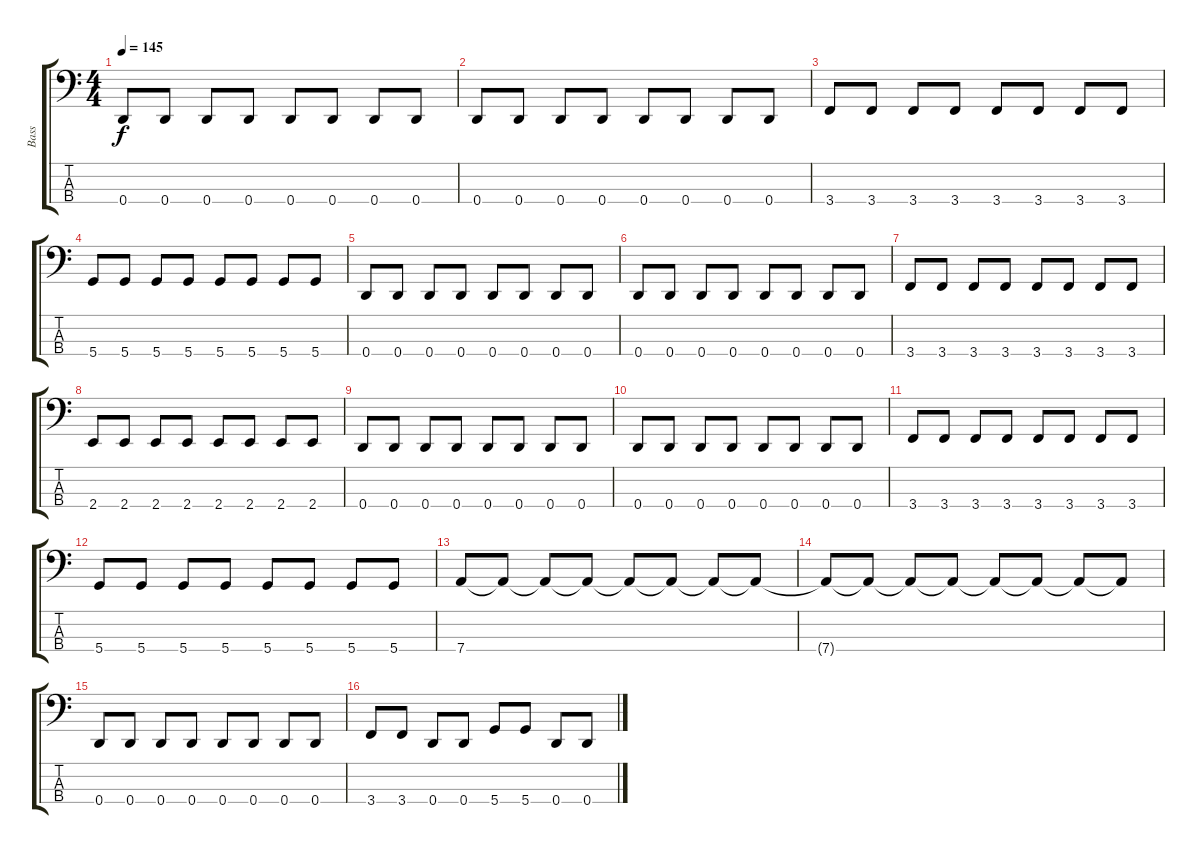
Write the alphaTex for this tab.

\track ("Bass" "Bass") {instrument electricbasspick}
\staff {score tabs}
\tuning (G2 D2 A1 D1) {hide}
\ts (4 4)
\tempo 145
\clef f4
\ks c
0.4.8{dy f} 0.4.8 0.4.8 0.4.8 0.4.8 0.4.8 0.4.8 0.4.8 |
0.4.8 0.4.8 0.4.8 0.4.8 0.4.8 0.4.8 0.4.8 0.4.8 |
3.4.8 3.4.8 3.4.8 3.4.8 3.4.8 3.4.8 3.4.8 3.4.8 |
5.4.8 5.4.8 5.4.8 5.4.8 5.4.8 5.4.8 5.4.8 5.4.8 |
0.4.8 0.4.8 0.4.8 0.4.8 0.4.8 0.4.8 0.4.8 0.4.8 |
0.4.8 0.4.8 0.4.8 0.4.8 0.4.8 0.4.8 0.4.8 0.4.8 |
3.4.8 3.4.8 3.4.8 3.4.8 3.4.8 3.4.8 3.4.8 3.4.8 |
2.4.8 2.4.8 2.4.8 2.4.8 2.4.8 2.4.8 2.4.8 2.4.8 |
0.4.8 0.4.8 0.4.8 0.4.8 0.4.8 0.4.8 0.4.8 0.4.8 |
0.4.8 0.4.8 0.4.8 0.4.8 0.4.8 0.4.8 0.4.8 0.4.8 |
3.4.8 3.4.8 3.4.8 3.4.8 3.4.8 3.4.8 3.4.8 3.4.8 |
5.4.8 5.4.8 5.4.8 5.4.8 5.4.8 5.4.8 5.4.8 5.4.8 |
7.4.8 7.4{t}.8 7.4{t}.8 7.4{t}.8 7.4{t}.8 7.4{t}.8 7.4{t}.8 7.4{t}.8 |
7.4{t}.8 7.4{t}.8 7.4{t}.8 7.4{t}.8 7.4{t}.8 7.4{t}.8 7.4{t}.8 7.4{t}.8 |
0.4.8 0.4.8 0.4.8 0.4.8 0.4.8 0.4.8 0.4.8 0.4.8 |
3.4.8 3.4.8 0.4.8 0.4.8 5.4.8 5.4.8 0.4.8 0.4.8
